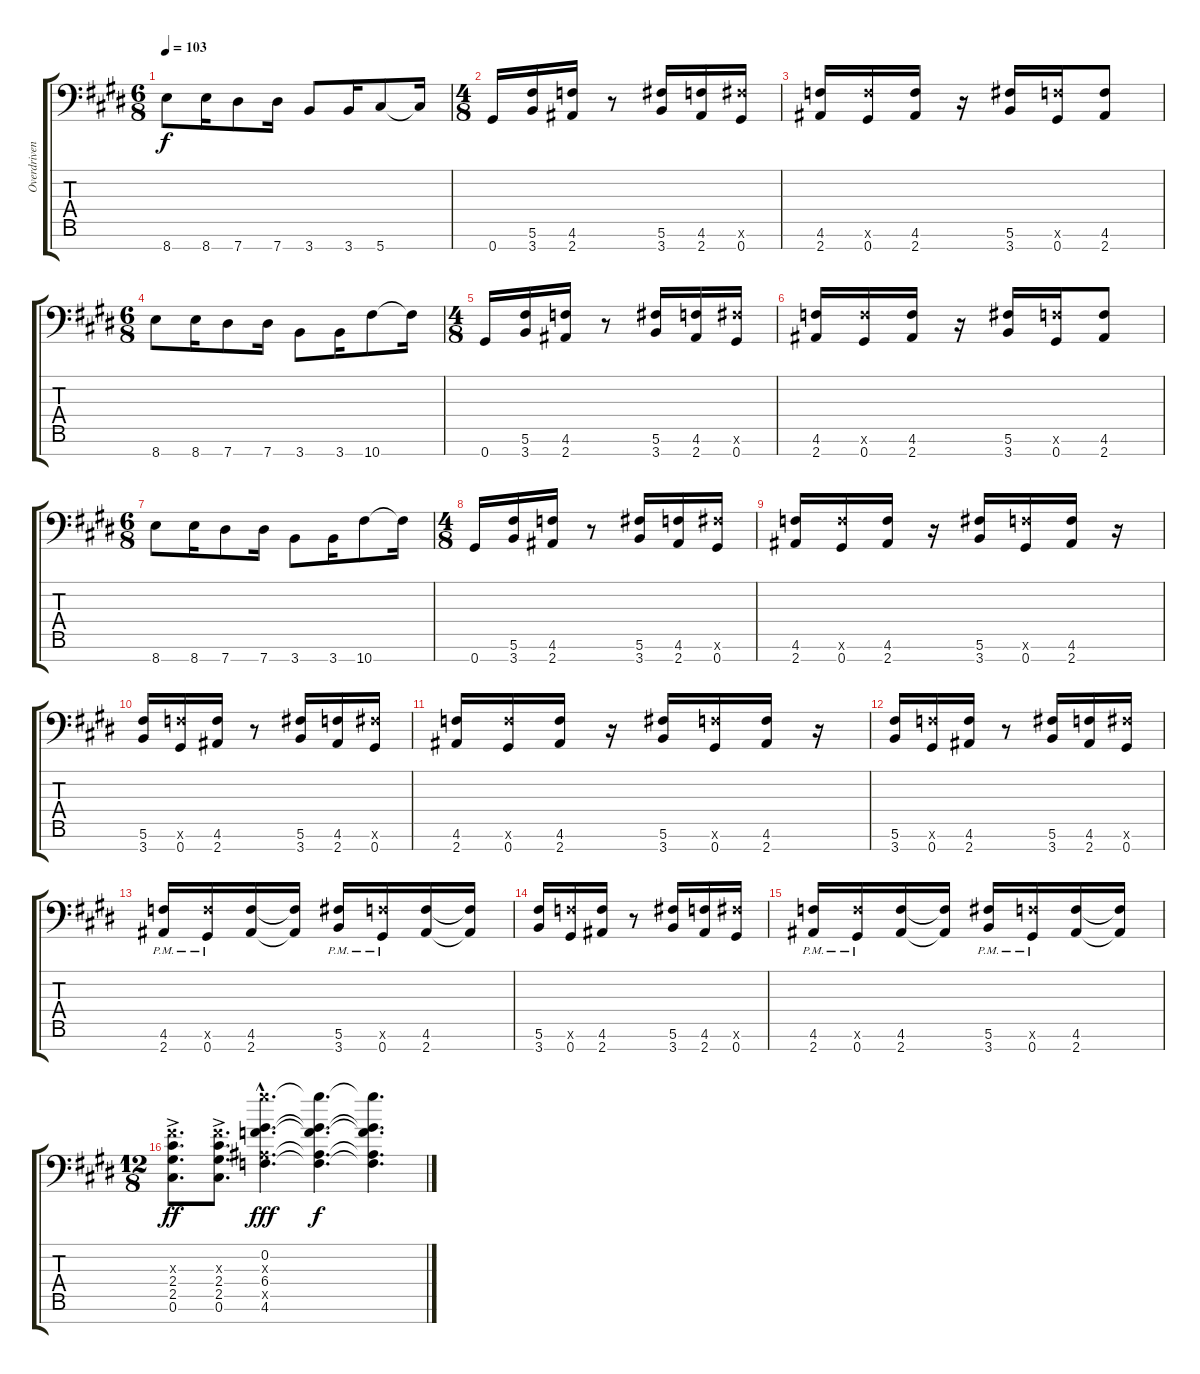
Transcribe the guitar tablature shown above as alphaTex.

\track ("Overdriven Guitar II" "Overdriven") {instrument distortionguitar}
\staff {score tabs}
\tuning (Db4 Ab3 E3 B2 Gb2 Db2 Ab1) {hide}
\ts (6 8)
\tempo 103
\clef f4
\ks e
8.7.8{dy f} 8.7.16 7.7.8 7.7.16 3.7.8 3.7.16 5.7.8 5.7{t}.16 |
\ts (4 8)
\ks c#minor
0.7.16 (5.6 3.7).16 (4.6 2.7).16 r.8 (5.6 3.7).16 (4.6 2.7).16 (5.6{x} 0.7).16 |
(4.6 2.7).16 (4.6{x} 0.7).16 (4.6 2.7).16 r.16 (5.6 3.7).16 (4.6{x} 0.7).16 (4.6 2.7).8 |
\ts (6 8)
8.7.8 8.7.16 7.7.8 7.7.16 3.7.8 3.7.16 10.7.8 10.7{t}.16 |
\ts (4 8)
\ks e
0.7.16 (5.6 3.7).16 (4.6 2.7).16 r.8 (5.6 3.7).16 (4.6 2.7).16 (5.6{x} 0.7).16 |
\ks c#minor
(4.6 2.7).16 (4.6{x} 0.7).16 (4.6 2.7).16 r.16 (5.6 3.7).16 (4.6{x} 0.7).16 (4.6 2.7).8 |
\ts (6 8)
8.7.8 8.7.16 7.7.8 7.7.16 3.7.8 3.7.16 10.7.8 10.7{t}.16 |
\ts (4 8)
\ks e
0.7.16 (5.6 3.7).16 (4.6 2.7).16 r.8 (5.6 3.7).16 (4.6 2.7).16 (5.6{x} 0.7).16 |
\ks c#minor
(4.6 2.7).16 (4.6{x} 0.7).16 (4.6 2.7).16 r.16 (5.6 3.7).16 (4.6{x} 0.7).16 (4.6 2.7).16 r.16 |
(5.6 3.7).16 (4.6{x} 0.7).16 (4.6 2.7).16 r.8 (5.6 3.7).16 (4.6 2.7).16 (5.6{x} 0.7).16 |
(4.6 2.7).16 (4.6{x} 0.7).16 (4.6 2.7).16 r.16 (5.6 3.7).16 (4.6{x} 0.7).16 (4.6 2.7).16 r.16 |
\ks e
(5.6 3.7).16 (4.6{x} 0.7).16 (4.6 2.7).16 r.8 (5.6 3.7).16 (4.6 2.7).16 (5.6{x} 0.7).16 |
\ks c#minor
(4.6{pm} 2.7{pm}).16 (4.6{pm x} 0.7{pm}).16 (4.6 2.7).16 (4.6{t} 2.7{t}).16 (5.6{pm} 3.7{pm}).16 (4.6{pm x} 0.7{pm}).16 (4.6 2.7).16 (4.6{t} 2.7{t}).16 |
(5.6 3.7).16 (4.6{x} 0.7).16 (4.6 2.7).16 r.8 (5.6 3.7).16 (4.6 2.7).16 (5.6{x} 0.7).16 |
(4.6{pm} 2.7{pm}).16 (4.6{pm x} 0.7{pm}).16 (4.6 2.7).16 (4.6{t} 2.7{t}).16 (5.6{pm} 3.7{pm}).16 (4.6{pm x} 0.7{pm}).16 (4.6 2.7).16 (4.6{t} 2.7{t}).16 |
\ts (12 8)
\ks e
(2.3{ac x} 2.4{ac} 2.5{ac} 0.6{ac}).8{d dy ff} (2.3{ac x} 2.4{ac} 2.5{ac} 0.6{ac}).8{d} (0.2{hac} 16.3{hac x} 6.4{hac} 4.5{hac x} 4.6{hac}).4{d dy fff} (0.2{t} 16.3{t} 6.4{t} 4.5{t} 4.6{t}).4{d dy f} (0.2{t} 16.3{t} 6.4{t} 4.5{t} 4.6{t}).4{d}
